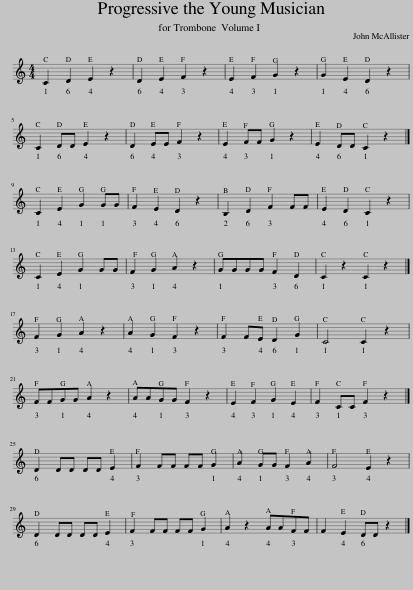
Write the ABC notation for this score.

X:1
L:1/8
M:4/4
I:linebreak $
K:none
V:1 treble transpose=-14
V:1
[K:C] C2 D2 E2 z2 | D2 E2 F2 z2 | E2 F2 G2 z2 | G2 E2 D2 z2 |$ C2 DD E2 z2 | %5
 D2 EE F2 z2 | E2 FF G2 z2 | E2 DD C2 z2 |]$ C2 E2 G2 GG | F2 E2 D2 z2 | %10
 B,2 D2 F2 FF | E2 D2 C2 z2 |$ C2 E2 G2 GG | F2 G2 A2 z2 | GGGG F2 D2 | %15
 C2 z2 C2 z2 |]$ F2 G2 A2 z2 | A2 G2 F2 z2 | F2 FE D2 G2 | C4 C2 z2 |$ %20
 FFGG A2 z2 | AAGG F2 z2 | E2 F2 G2 E2 | F2 CC F2 z2 |]$ D2 DD DD E2 | %25
 F2 FF FF G2 | A2 GG F2 A2 | F4 E2 z2 |$ D2 DD DD E2 | F2 FF FF G2 | %30
 A2 z2 AAFF | F2 E2 DD z2 |] %32
